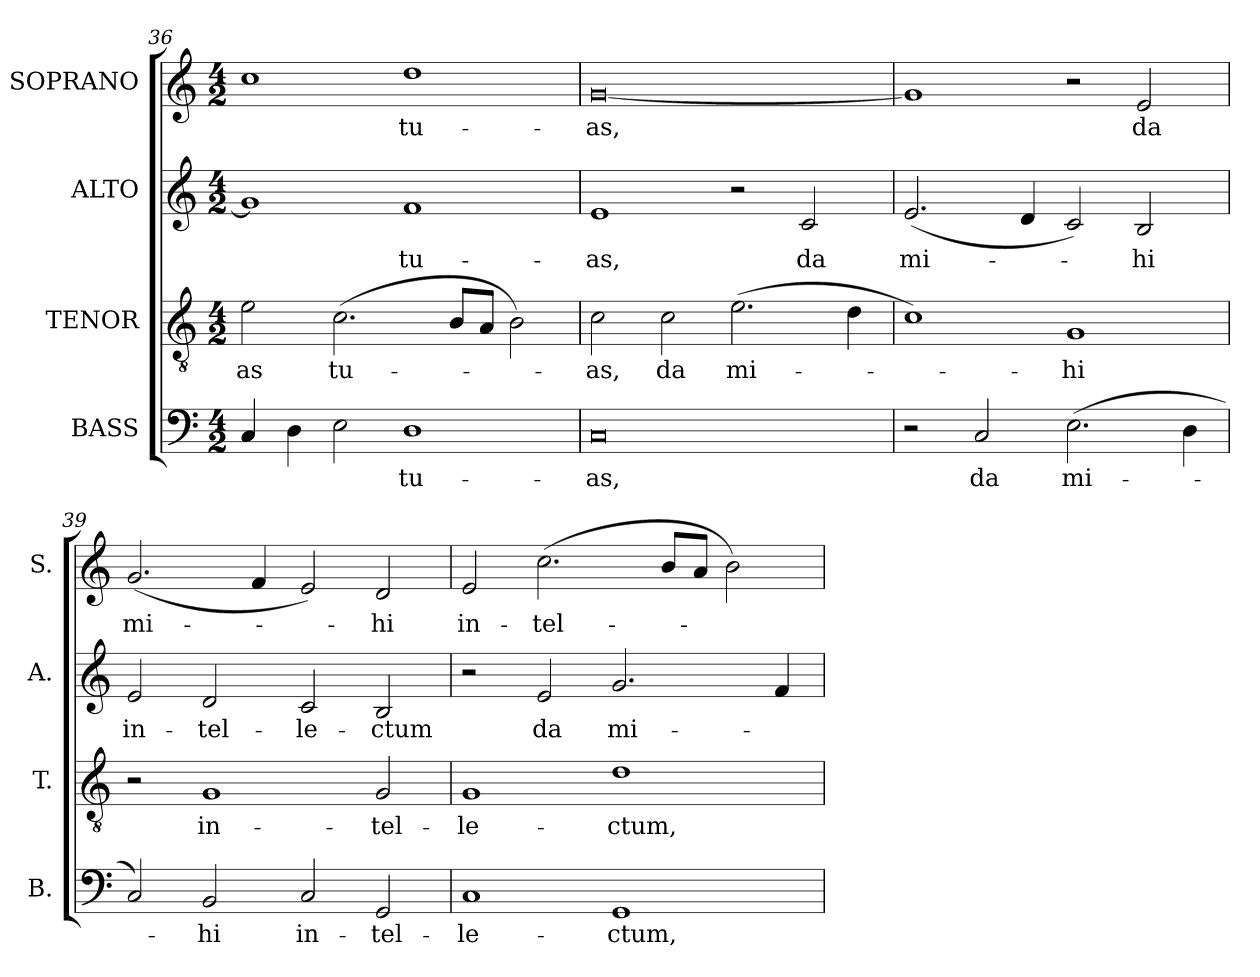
**kern	**text	**kern	**text	**kern	**text	**kern	**text
*part4	*part4	*part3	*part3	*part2	*part2	*part1	*part1
*staff4	*staff4	*staff3	*staff3	*staff2	*staff2	*staff1	*staff1
*I"BASS	*	*I"TENOR	*	*I"ALTO	*	*I"SOPRANO	*
*I'B.	*	*I'T.	*	*I'A.	*	*I'S.	*
*clefF4	*	*clefGv2	*	*clefG2	*	*clefG2	*
*	*	*ITrd7c12	*	*	*	*	*
*k[]	*	*k[]	*	*k[]	*	*k[]	*
*C:	*	*C:	*	*C:	*	*C:	*
*M4/2	*	*M4/2	*	*M4/2	*	*M4/2	*
=36	=36	=36	=36	=36	=36	=36	=36
!	!	!	!LO:LY:b:color=#000000	!	!	!	!
4Ci/	.	2Ei\	-as	1gi]	.	1cci	.
4Di\	.	.	.	.	.	.	.
!	!	!	!LO:LY:b:color=#000000	!	!	!	!
2Ei\	.	(2.Ci\	tu-	.	.	.	.
!	!LO:LY:b:color=#000000	!	!	!	!	!	!
!	!	!	!	!	!LO:LY:b:color=#000000	!	!
!	!	!	!	!	!	!	!LO:LY:b:color=#000000
1Di	tu-	.	.	1fi	tu-	1ddi	tu-
.	.	8BBi/L	.	.	.	.	.
.	.	8AAi/J	.	.	.	.	.
.	.	2BBi\)	.	.	.	.	.
=37	=37	=37	=37	=37	=37	=37	=37
!	!LO:LY:b:color=#000000	!	!	!	!	!	!
!	!	!	!LO:LY:b:color=#000000	!	!	!	!
!	!	!	!	!	!LO:LY:b:color=#000000	!	!
!	!	!	!	!	!	!	!LO:LY:b:color=#000000
0Ci	-as,	2Ci\	-as,	1ei	-as,	[0gi	-as,
!	!	!	!LO:LY:b:color=#000000	!	!	!	!
.	.	2Ci\	da	.	.	.	.
!	!	!	!LO:LY:b:color=#000000	!	!	!	!
.	.	(2.Ei\	mi-	2r	.	.	.
!	!	!	!	!	!LO:LY:b:color=#000000	!	!
.	.	.	.	2ci/	da	.	.
.	.	4Di\	.	.	.	.	.
!!LO:LB:g=z
=38	=38	=38	=38	=38	=38	=38	=38
!	!	!	!	!	!LO:LY:b:color=#000000	!	!
2r	.	1Ci)	.	(2.ei/	mi-	1gi]	.
!	!LO:LY:b:color=#000000	!	!	!	!	!	!
2Ci/	da	.	.	.	.	.	.
.	.	.	.	4di/	.	.	.
!	!LO:LY:b:color=#000000	!	!	!	!	!	!
!	!	!	!LO:LY:b:color=#000000	!	!	!	!
(2.Ei\	mi-	1GGi	-hi	2ci/)	.	2r	.
!	!	!	!	!	!LO:LY:b:color=#000000	!	!
!	!	!	!	!	!	!	!LO:LY:b:color=#000000
.	.	.	.	2Bi/	-hi	2ei/	da
4Di\	.	.	.	.	.	.	.
=39	=39	=39	=39	=39	=39	=39	=39
!	!	!	!	!	!LO:LY:b:color=#000000	!	!
!	!	!	!	!	!	!	!LO:LY:b:color=#000000
2Ci/)	.	2r	.	2ei/	in-	(2.gi/	mi-
!	!LO:LY:b:color=#000000	!	!	!	!	!	!
!	!	!	!LO:LY:b:color=#000000	!	!	!	!
!	!	!	!	!	!LO:LY:b:color=#000000	!	!
2BBi/	-hi	1GGi	in-	2di/	-tel-	.	.
.	.	.	.	.	.	4fi/	.
!	!LO:LY:b:color=#000000	!	!	!	!	!	!
!	!	!	!	!	!LO:LY:b:color=#000000	!	!
2Ci/	in-	.	.	2ci/	-le-	2ei/)	.
!	!LO:LY:b:color=#000000	!	!	!	!	!	!
!	!	!	!LO:LY:b:color=#000000	!	!	!	!
!	!	!	!	!	!LO:LY:b:color=#000000	!	!
!	!	!	!	!	!	!	!LO:LY:b:color=#000000
2GGi/	-tel-	2GGi/	-tel-	2Bi/	-ctum	2di/	-hi
=40	=40	=40	=40	=40	=40	=40	=40
!	!LO:LY:b:color=#000000	!	!	!	!	!	!
!	!	!	!LO:LY:b:color=#000000	!	!	!	!
!	!	!	!	!	!	!	!LO:LY:b:color=#000000
1Ci	-le-	1GGi	-le-	2r	.	2ei/	in-
!	!	!	!	!	!LO:LY:b:color=#000000	!	!
!	!	!	!	!	!	!	!LO:LY:b:color=#000000
.	.	.	.	2ei/	da	(2.cci\	-tel-
!	!LO:LY:b:color=#000000	!	!	!	!	!	!
!	!	!	!LO:LY:b:color=#000000	!	!	!	!
!	!	!	!	!	!LO:LY:b:color=#000000	!	!
1GGi	-ctum,	1Di	-ctum,	2.gi/	mi-	.	.
.	.	.	.	.	.	8bi/L	.
.	.	.	.	.	.	8ai/J	.
.	.	.	.	.	.	2bi\)	.
.	.	.	.	4fi/	.	.	.
=	=	=	=	=	=	=	=
*-	*-	*-	*-	*-	*-	*-	*-
